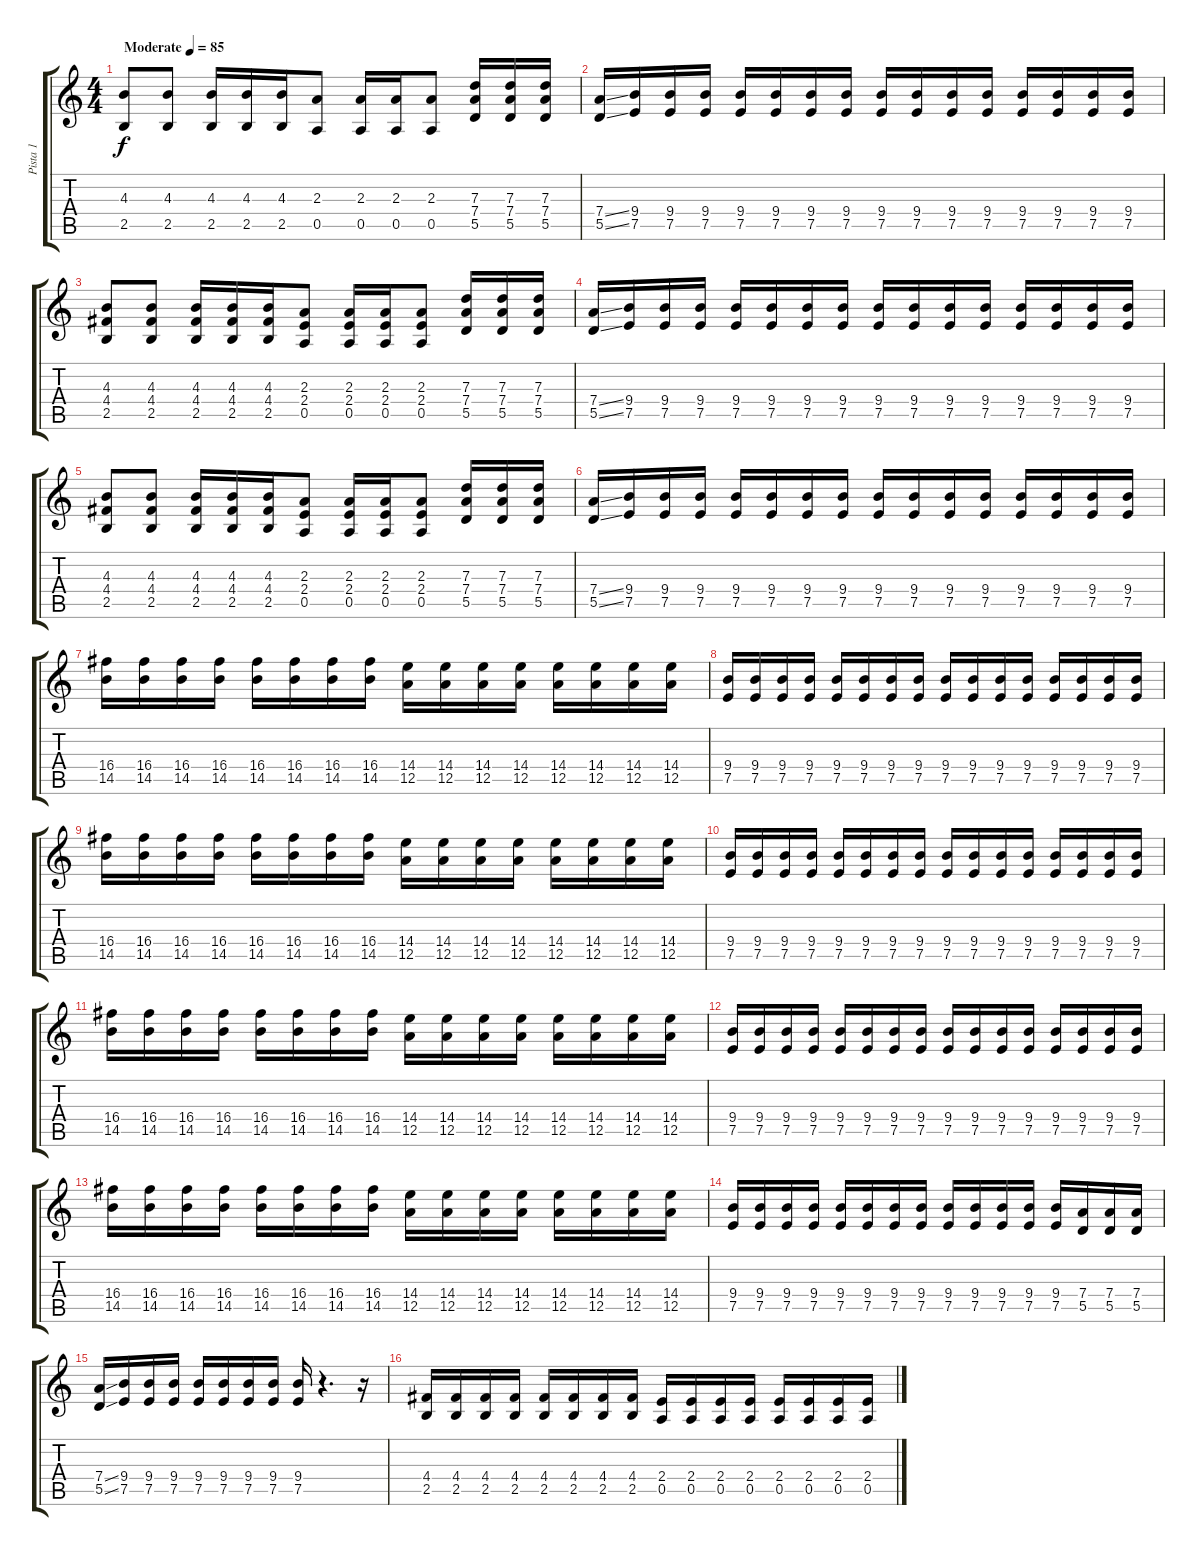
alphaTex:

\track ("Pista 1" "Pista 1") {instrument overdrivenguitar}
\staff {score tabs}
\tuning (E4 B3 G3 D3 A2 E2) {hide}
\ts (4 4)
\tempo (85 "Moderate")
\clef g2
\ks c
(4.3 2.5).8{dy f instrument overdrivenguitar} (4.3 2.5).8 (4.3 2.5).16 (4.3 2.5).16 (4.3 2.5).16 (2.3 0.5).8 (2.3 0.5).16 (2.3 0.5).16 (2.3 0.5).8 (7.3 7.4 5.5).16 (7.3 7.4 5.5).16 (7.3 7.4 5.5).16 |
(7.4{ss} 5.5{ss}).16 (9.4 7.5).16 (9.4 7.5).16 (9.4 7.5).16 (9.4 7.5).16 (9.4 7.5).16 (9.4 7.5).16 (9.4 7.5).16 (9.4 7.5).16 (9.4 7.5).16 (9.4 7.5).16 (9.4 7.5).16 (9.4 7.5).16 (9.4 7.5).16 (9.4 7.5).16 (9.4 7.5).16 |
(4.3 4.4 2.5).8 (4.3 4.4 2.5).8 (4.3 4.4 2.5).16 (4.3 4.4 2.5).16 (4.3 4.4 2.5).16 (2.3 2.4 0.5).8 (2.3 2.4 0.5).16 (2.3 2.4 0.5).16 (2.3 2.4 0.5).8 (7.3 7.4 5.5).16 (7.3 7.4 5.5).16 (7.3 7.4 5.5).16 |
(7.4{ss} 5.5{ss}).16 (9.4 7.5).16 (9.4 7.5).16 (9.4 7.5).16 (9.4 7.5).16 (9.4 7.5).16 (9.4 7.5).16 (9.4 7.5).16 (9.4 7.5).16 (9.4 7.5).16 (9.4 7.5).16 (9.4 7.5).16 (9.4 7.5).16 (9.4 7.5).16 (9.4 7.5).16 (9.4 7.5).16 |
(4.3 4.4 2.5).8 (4.3 4.4 2.5).8 (4.3 4.4 2.5).16 (4.3 4.4 2.5).16 (4.3 4.4 2.5).16 (2.3 2.4 0.5).8 (2.3 2.4 0.5).16 (2.3 2.4 0.5).16 (2.3 2.4 0.5).8 (7.3 7.4 5.5).16 (7.3 7.4 5.5).16 (7.3 7.4 5.5).16 |
(7.4{ss} 5.5{ss}).16 (9.4 7.5).16 (9.4 7.5).16 (9.4 7.5).16 (9.4 7.5).16 (9.4 7.5).16 (9.4 7.5).16 (9.4 7.5).16 (9.4 7.5).16 (9.4 7.5).16 (9.4 7.5).16 (9.4 7.5).16 (9.4 7.5).16 (9.4 7.5).16 (9.4 7.5).16 (9.4 7.5).16 |
(16.4 14.5).16 (16.4 14.5).16 (16.4 14.5).16 (16.4 14.5).16 (16.4 14.5).16 (16.4 14.5).16 (16.4 14.5).16 (16.4 14.5).16 (14.4 12.5).16 (14.4 12.5).16 (14.4 12.5).16 (14.4 12.5).16 (14.4 12.5).16 (14.4 12.5).16 (14.4 12.5).16 (14.4 12.5).16 |
(9.4 7.5).16 (9.4 7.5).16 (9.4 7.5).16 (9.4 7.5).16 (9.4 7.5).16 (9.4 7.5).16 (9.4 7.5).16 (9.4 7.5).16 (9.4 7.5).16 (9.4 7.5).16 (9.4 7.5).16 (9.4 7.5).16 (9.4 7.5).16 (9.4 7.5).16 (9.4 7.5).16 (9.4 7.5).16 |
(16.4 14.5).16 (16.4 14.5).16 (16.4 14.5).16 (16.4 14.5).16 (16.4 14.5).16 (16.4 14.5).16 (16.4 14.5).16 (16.4 14.5).16 (14.4 12.5).16 (14.4 12.5).16 (14.4 12.5).16 (14.4 12.5).16 (14.4 12.5).16 (14.4 12.5).16 (14.4 12.5).16 (14.4 12.5).16 |
(9.4 7.5).16 (9.4 7.5).16 (9.4 7.5).16 (9.4 7.5).16 (9.4 7.5).16 (9.4 7.5).16 (9.4 7.5).16 (9.4 7.5).16 (9.4 7.5).16 (9.4 7.5).16 (9.4 7.5).16 (9.4 7.5).16 (9.4 7.5).16 (9.4 7.5).16 (9.4 7.5).16 (9.4 7.5).16 |
(16.4 14.5).16 (16.4 14.5).16 (16.4 14.5).16 (16.4 14.5).16 (16.4 14.5).16 (16.4 14.5).16 (16.4 14.5).16 (16.4 14.5).16 (14.4 12.5).16 (14.4 12.5).16 (14.4 12.5).16 (14.4 12.5).16 (14.4 12.5).16 (14.4 12.5).16 (14.4 12.5).16 (14.4 12.5).16 |
(9.4 7.5).16 (9.4 7.5).16 (9.4 7.5).16 (9.4 7.5).16 (9.4 7.5).16 (9.4 7.5).16 (9.4 7.5).16 (9.4 7.5).16 (9.4 7.5).16 (9.4 7.5).16 (9.4 7.5).16 (9.4 7.5).16 (9.4 7.5).16 (9.4 7.5).16 (9.4 7.5).16 (9.4 7.5).16 |
(16.4 14.5).16 (16.4 14.5).16 (16.4 14.5).16 (16.4 14.5).16 (16.4 14.5).16 (16.4 14.5).16 (16.4 14.5).16 (16.4 14.5).16 (14.4 12.5).16 (14.4 12.5).16 (14.4 12.5).16 (14.4 12.5).16 (14.4 12.5).16 (14.4 12.5).16 (14.4 12.5).16 (14.4 12.5).16 |
(9.4 7.5).16 (9.4 7.5).16 (9.4 7.5).16 (9.4 7.5).16 (9.4 7.5).16 (9.4 7.5).16 (9.4 7.5).16 (9.4 7.5).16 (9.4 7.5).16 (9.4 7.5).16 (9.4 7.5).16 (9.4 7.5).16 (9.4 7.5).16 (7.4 5.5).16 (7.4 5.5).16 (7.4 5.5).16 |
(7.4{ss} 5.5{ss}).16 (9.4 7.5).16 (9.4 7.5).16 (9.4 7.5).16 (9.4 7.5).16 (9.4 7.5).16 (9.4 7.5).16 (9.4 7.5).16 (9.4 7.5).16 r.4{d} r.16 |
(4.4 2.5).16 (4.4 2.5).16 (4.4 2.5).16 (4.4 2.5).16 (4.4 2.5).16 (4.4 2.5).16 (4.4 2.5).16 (4.4 2.5).16 (2.4 0.5).16 (2.4 0.5).16 (2.4 0.5).16 (2.4 0.5).16 (2.4 0.5).16 (2.4 0.5).16 (2.4 0.5).16 (2.4 0.5).16
